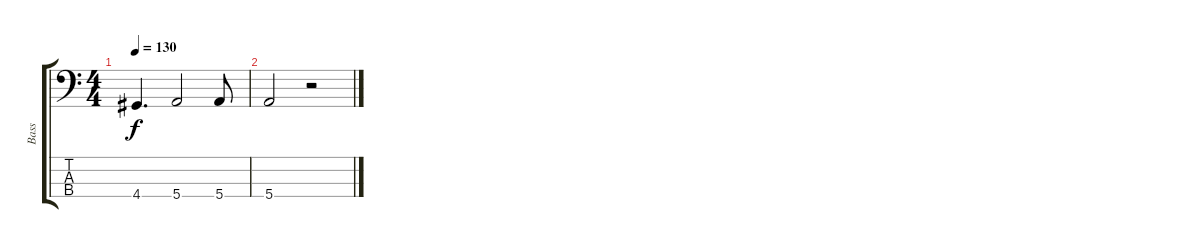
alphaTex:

\track ("Bass" "Bass") {instrument electricbasspick}
\staff {score tabs}
\tuning (G2 D2 A1 E1) {hide}
\ts (4 4)
\tempo 130
\clef f4
\ks c
4.4{t}.4{d dy f} 5.4.2 5.4.8 |
5.4.2 r.2
